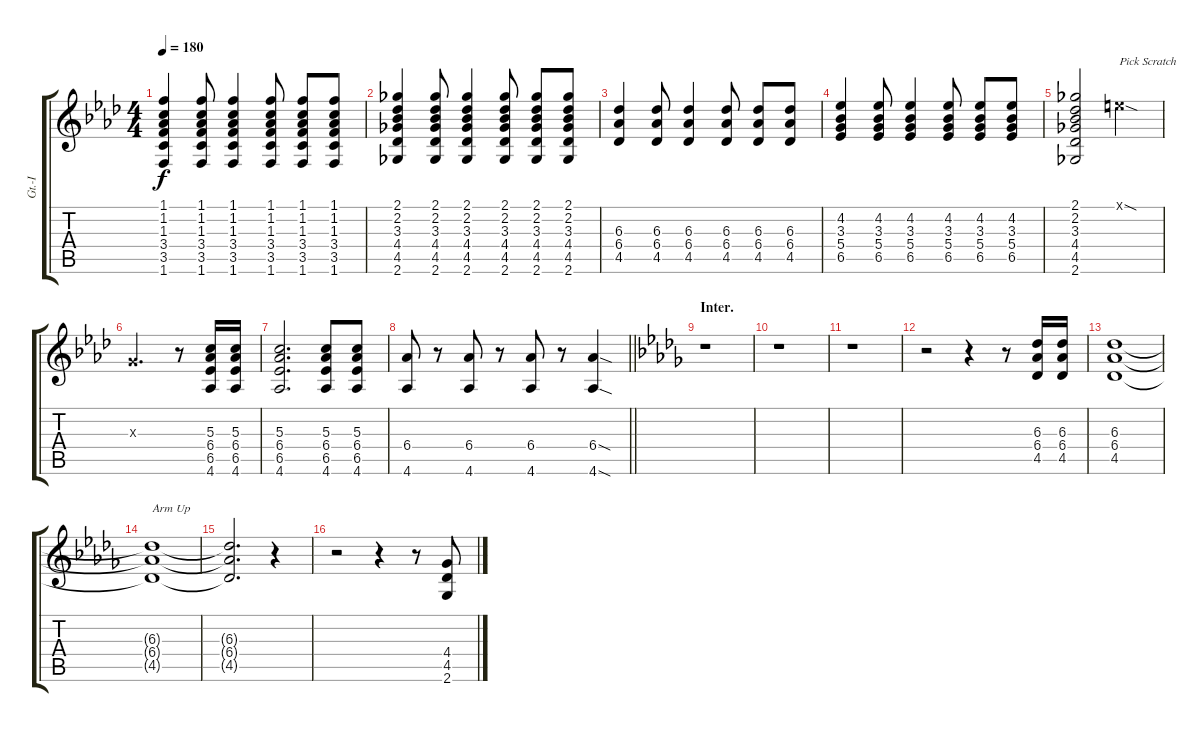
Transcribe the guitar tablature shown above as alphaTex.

\track ("Gt.-I" "Gt.-I") {instrument overdrivenguitar}
\staff {score tabs}
\tuning (E4 B3 G3 D3 A2 E2) {hide}
\ts (4 4)
\tempo 180
\clef g2
\ks ab
(1.1 1.2 1.3 3.4 3.5 1.6).4{dy f} (1.1 1.2 1.3 3.4 3.5 1.6).8 (1.1 1.2 1.3 3.4 3.5 1.6).4 (1.1 1.2 1.3 3.4 3.5 1.6).8 (1.1 1.2 1.3 3.4 3.5 1.6).8 (1.1 1.2 1.3 3.4 3.5 1.6).8 |
(2.1 2.2 3.3 4.4 4.5 2.6).4 (2.1 2.2 3.3 4.4 4.5 2.6).8 (2.1 2.2 3.3 4.4 4.5 2.6).4 (2.1 2.2 3.3 4.4 4.5 2.6).8 (2.1 2.2 3.3 4.4 4.5 2.6).8 (2.1 2.2 3.3 4.4 4.5 2.6).8 |
(6.3 6.4 4.5).4 (6.3 6.4 4.5).8 (6.3 6.4 4.5).4 (6.3 6.4 4.5).8 (6.3 6.4 4.5).8 (6.3 6.4 4.5).8 |
(4.2 3.3 5.4 6.5).4 (4.2 3.3 5.4 6.5).8 (4.2 3.3 5.4 6.5).4 (4.2 3.3 5.4 6.5).8 (4.2 3.3 5.4 6.5).8 (4.2 3.3 5.4 6.5).8 |
(2.1 2.2 3.3 4.4 4.5 2.6).2 0.1{sod x}.2{txt "Pick Scratch"} |
0.3{x}.2{d} r.8 (5.3 6.4 6.5 4.6).16 (5.3 6.4 6.5 4.6).16 |
(5.3 6.4 6.5 4.6).2{d} (5.3 6.4 6.5 4.6).8 (5.3 6.4 6.5 4.6).8 |
\barLineRight lightlight
(6.4 4.6).8 r.8 (6.4 4.6).8 r.8 (6.4 4.6).8 r.8 (6.4{sod} 4.6{sod}).4 |
\section ("" "Inter.")
\ks db
r.1 |
r.1 |
r.1 |
r.2 r.4 r.8 (6.3 6.4 4.5).16 (6.3 6.4 4.5).16 |
(6.3 6.4 4.5).1 |
(6.3{t} 6.4{t} 4.5{t}).1{txt "Arm Up"} |
(6.3{t} 6.4{t} 4.5{t}).2{d} r.4 |
r.2 r.4 r.8 (4.4 4.5 2.6).8
